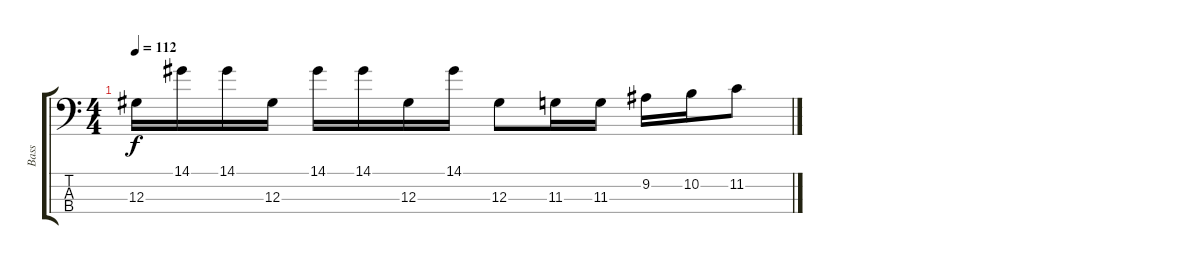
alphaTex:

\track ("Bass" "Bass") {instrument electricbassfinger}
\staff {score tabs}
\tuning (Gb2 Db2 Ab1 Eb1) {hide}
\ts (4 4)
\tempo 112
\clef f4
\ks c
12.3.16{dy f} 14.1.16 14.1.16 12.3.16 14.1.16 14.1.16 12.3.16 14.1.16 12.3.8 11.3.16 11.3.16 9.2.16 10.2.16 11.2.8
